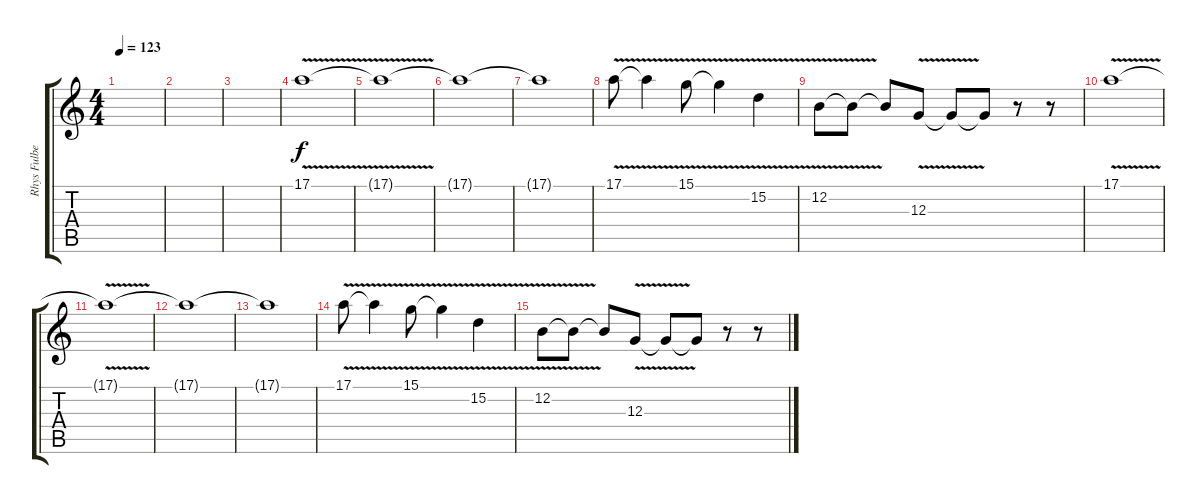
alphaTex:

\track ("Rhys Fulber" "Rhys Fulbe") {instrument synthstrings1}
\staff {score tabs}
\tuning (E4 B3 G3 D3 A2 E2) {hide}
\ts (4 4)
\tempo 123
\clef g2
\ks c
|
|
|
17.1{v}.1 |
17.1{t}.1 |
17.1{t}.1 |
17.1{t}.1 |
17.1{v}.8 17.1{t}.4 15.1{v}.8 15.1{t}.4 15.2{v}.4 |
12.2{v}.8 12.2{t}.8 12.2{t}.8 12.3{v}.8 12.3{t}.8 12.3{t}.8 r.8 r.8 |
17.1{v}.1 |
17.1{t}.1 |
17.1{t}.1 |
17.1{t}.1 |
17.1{v}.8 17.1{t}.4 15.1{v}.8 15.1{t}.4 15.2{v}.4 |
12.2{v}.8 12.2{t}.8 12.2{t}.8 12.3{v}.8 12.3{t}.8 12.3{t}.8 r.8 r.8
